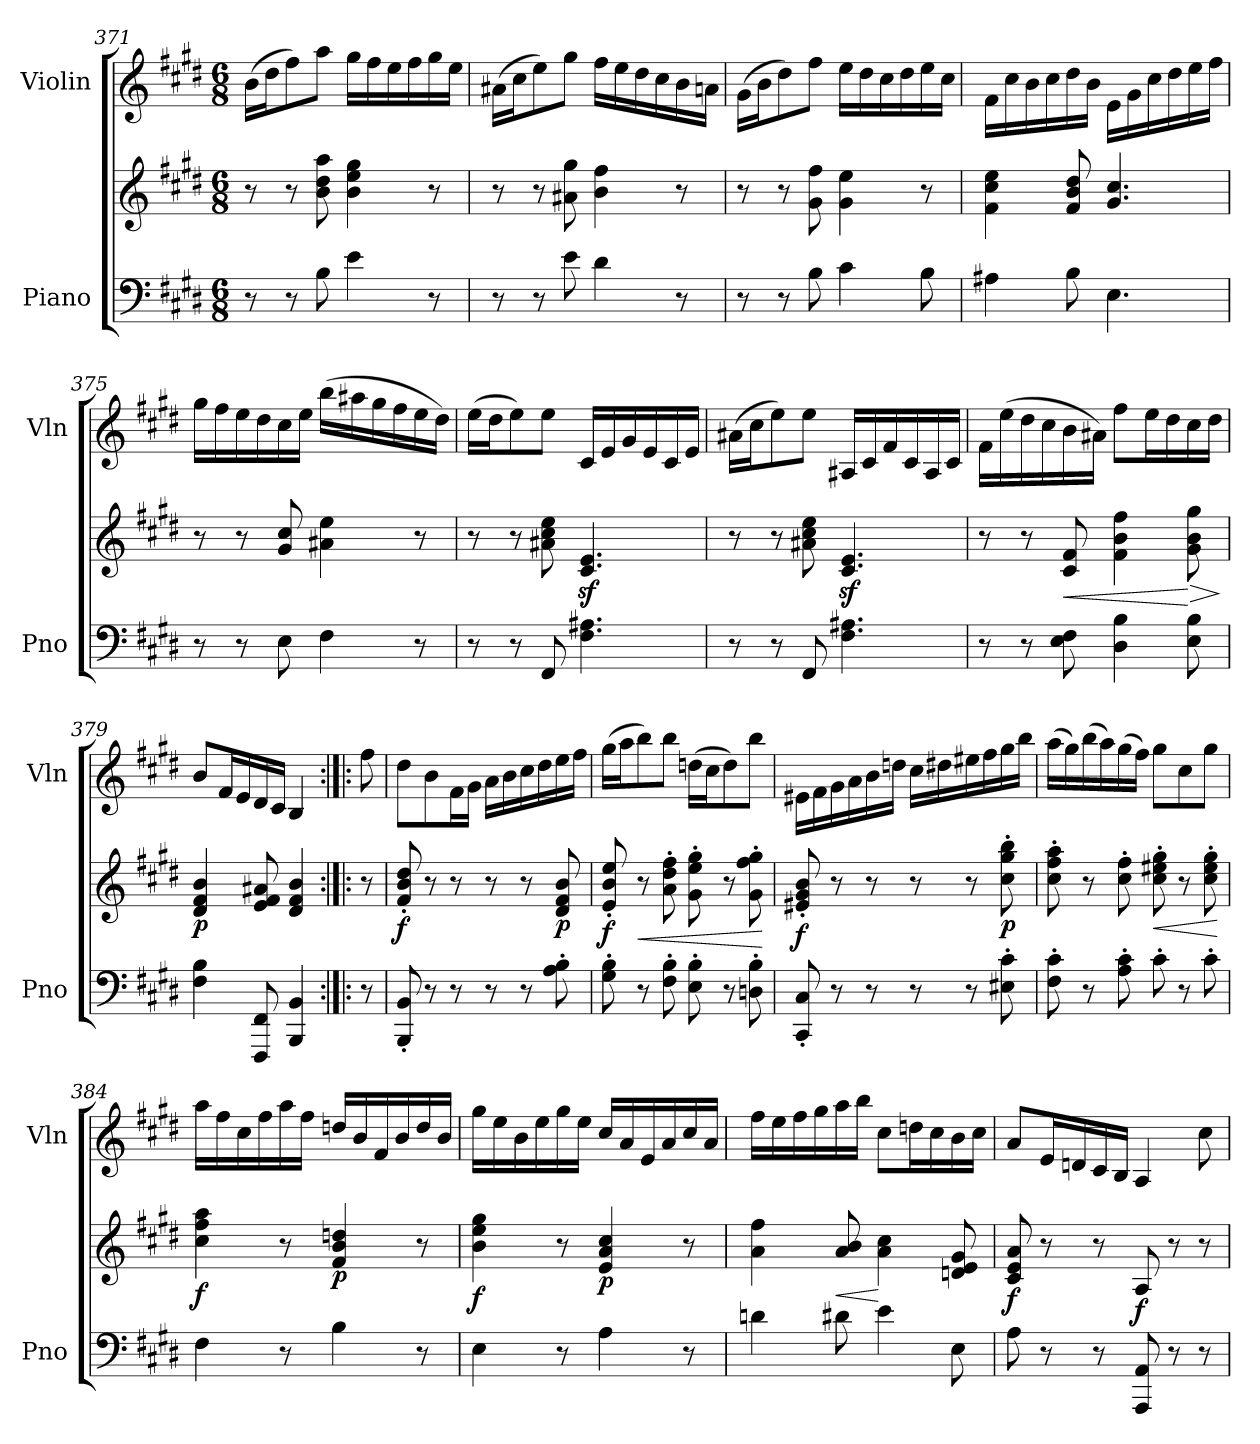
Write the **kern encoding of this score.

**kern	**kern	**dynam	**kern
*part2	*part2	*part2	*part1
*staff3	*staff2	*staff2/3	*staff1
*I"Piano	*	*	*I"Violin
*I'Pno	*	*	*I'Vln
*clefF4	*clefG2	*	*clefG2
*k[f#c#g#d#]	*k[f#c#g#d#]	*	*k[f#c#g#d#]
*M6/8	*M6/8	*	*M6/8
=371	=371	=371	=371
8r	8r	.	(16b\LL
.	.	.	16dd#\J
8r	8r	.	8ff#\)
8B\	8b\ 8dd#\ 8aa\	.	8aa\J
4e\	4b\ 4ee\ 4gg#\	.	16gg#\LL
.	.	.	16ff#\
.	.	.	16ee\
.	.	.	16ff#\
8r	8r	.	16gg#\
.	.	.	16ee\JJ
=372	=372	=372	=372
8r	8r	.	(16a#X\LL
.	.	.	16cc#\J
8r	8r	.	8ee\)
8e\	8a#X\ 8gg#\	.	8gg#\J
4d#\	4b\ 4ff#\	.	16ff#\LL
.	.	.	16ee\
.	.	.	16dd#\
.	.	.	16cc#\
8r	8r	.	16b\
.	.	.	16an\JJ
!!LO:LB:g=z
=373	=373	=373	=373
8r	8r	.	(16g#\LL
.	.	.	16b\J
8r	8r	.	8dd#\)
8B\	8g#\ 8ff#\	.	8ff#\J
4c#\	4g#\ 4ee\	.	16ee\LL
.	.	.	16dd#\
.	.	.	16cc#\
.	.	.	16dd#\
8B\	8r	.	16ee\
.	.	.	16cc#\JJ
=374	=374	=374	=374
4A#X\	4f#\ 4cc#\ 4ee\	.	16f#\LL
.	.	.	16cc#\
.	.	.	16b\
.	.	.	16cc#\
8B\	8f#/ 8b/ 8dd#/	.	16dd#\
.	.	.	16b\JJ
4.E\	4.g#/ 4.cc#/	.	16e\LL
.	.	.	16g#\
.	.	.	16cc#\
.	.	.	16dd#\
.	.	.	16ee\
.	.	.	16ff#\JJ
=375	=375	=375	=375
8r	8r	.	16gg#\LL
.	.	.	16ff#\
8r	8r	.	16ee\
.	.	.	16dd#\
8E\	8g#/ 8cc#/	.	16cc#\
.	.	.	16ee\JJ
4F#\	4a#X\ 4ee\	.	(16bb\LL
.	.	.	16aa#X\
.	.	.	16gg#\
.	.	.	16ff#\
8r	8r	.	16ee\
.	.	.	16dd#\JJ)
=376	=376	=376	=376
8r	8r	.	(16ee\LL
.	.	.	16dd#\J
8r	8r	.	8ee\)
8FF#/	8a#X\ 8cc#\ 8ee\	.	8ee\J
4.F#\ 4.A#X\	4.c#/z< 4.e/z<	.	16c#/LL
.	.	.	16e/
.	.	.	16g#/
.	.	.	16e/
.	.	.	16c#/
.	.	.	16e/JJ
!!LO:LB:g=z
=377	=377	=377	=377
8r	8r	.	(16a#X\LL
.	.	.	16cc#\J
8r	8r	.	8ee\)
8FF#/	8a#X\ 8cc#\ 8ee\	.	8ee\J
4.F#\ 4.A#X\	4.c#/z< 4.e/z<	.	16A#X/LL
.	.	.	16c#/
.	.	.	16f#/
.	.	.	16c#/
.	.	.	16A#/
.	.	.	16c#/JJ
=378	=378	=378	=378
8r	8r	.	16f#\LL
.	.	.	(16ee\
8r	8r	.	16dd#\
.	.	.	16cc#\
!	!	!LO:HP:b	!
8E\ 8F#\	8c#/ 8f#/	<	16b\
.	.	.	16a#X\JJ)
4D#\ 4B\	4f#\ 4b\ 4ff#\	.	8ff#\L
.	.	.	16ee\L
.	.	.	16dd#\
!	!	!LO:HP:n=1:b	!
8E\ 8B\	8g#\ 8b\ 8gg#\	[ >	16cc#\
.	.	.	16dd#\JJ
.	.	]	.
=379	=379	=379	=379
!	!	!LO:DY:b	!
4F#\ 4B\	4d#/ 4f#/ 4b/	p	8b/L
.	.	.	16f#/L
.	.	.	16e/
8FFF#/ 8FF#/	8e/ 8f#/ 8a#X/	.	16d#/
.	.	.	16c#/JJ
4BBB/ 4BB/	4d#/ 4f#/ 4b/	.	4B/
=379X9:|!|:	=379X9:|!|:	=379X9:|!|:	=379X9:|!|:
8r	8r	.	8ff#\
=380	=380	=380	=380
!	!	!LO:DY:b	!
8BBB/' 8BB/'	8f#/' 8b/' 8dd#/'	f	8dd#\L
8r	8r	.	8b\
8r	8r	.	16f#\L
.	.	.	16g#\JJ
8r	8r	.	16a\LL
.	.	.	16b\
8r	8r	.	16cc#\
.	.	.	16dd#\
!	!	!LO:DY:b	!
8A\' 8B\'	8d#/ 8f#/ 8b/	p	16ee\
.	.	.	16ff#\JJ
=381	=381	=381	=381
!	!	!LO:DY:b	!
8G#\' 8B\'	8e/' 8b/' 8ee/'	f	(16gg#\LL
.	.	.	16aa\J
!	!	!LO:HP:b	!
8r	8r	<	8bb\)
8F#\' 8B\'	8a\' 8dd#\' 8ff#\'	.	8bb\J
8E\' 8B\'	8g#\' 8ee\' 8gg#\'	.	(16ddn\LL
.	.	.	16cc#\J
8r	8r	.	8dd\)
8Dn\' 8B\'	8g#\' 8ff#\' 8gg#\'	.	8bb\J
.	.	[	.
!!LO:PB:g=z
=382	=382	=382	=382
!	!	!LO:DY:b	!
8CC#/' 8C#/'	8e#X/' 8g#/' 8b/'	f	16e#X\LL
.	.	.	16f#\
8r	8r	.	16g#\
.	.	.	16a\
8r	8r	.	16b\
.	.	.	16ddn\JJ
8r	8r	.	16cc#\LL
.	.	.	16dd#X\
8r	8r	.	16ee#X\
.	.	.	16ff#\
!	!	!LO:DY:b	!
8E#X\' 8c#\'	8cc#\' 8gg#\' 8bb\'	p	16gg#\
.	.	.	16bb\JJ
=383	=383	=383	=383
8F#\' 8c#\'	8cc#\' 8ff#\' 8aa\'	.	(16aa\LL
.	.	.	16gg#\)
8r	8r	.	(16bb\
.	.	.	16aa\)
8A\' 8c#\'	8cc#\' 8ff#\'	.	(16gg#\
.	.	.	16ff#\JJ)
!	!	!LO:HP:b	!
8c#'\	8cc#\' 8ee#X\' 8gg#\'	<	8gg#\L
8r	8r	.	8cc#\
8c#'\	8cc#\' 8ee#\' 8gg#\'	.	8gg#\J
.	.	[	.
=384	=384	=384	=384
!	!	!LO:DY:b	!
4F#\	4cc#\ 4ff#\ 4aa\	f	16aa\LL
.	.	.	16ff#\
.	.	.	16cc#\
.	.	.	16ff#\
8r	8r	.	16aa\
.	.	.	16ff#\JJ
!	!	!LO:DY:b	!
4B\	4f#/ 4b/ 4ddn/	p	16ddn/LL
.	.	.	16b/
.	.	.	16f#/
.	.	.	16b/
8r	8r	.	16dd/
.	.	.	16b/JJ
=385	=385	=385	=385
!	!	!LO:DY:b	!
4E\	4b\ 4ee\ 4gg#\	f	16gg#\LL
.	.	.	16ee\
.	.	.	16b\
.	.	.	16ee\
8r	8r	.	16gg#\
.	.	.	16ee\JJ
!	!	!LO:DY:b	!
4A\	4e/ 4a/ 4cc#/	p	16cc#/LL
.	.	.	16a/
.	.	.	16e/
.	.	.	16a/
8r	8r	.	16cc#/
.	.	.	16a/JJ
=386	=386	=386	=386
4dn\	4a\ 4ff#\	.	16ff#\LL
.	.	.	16ee\
.	.	.	16ff#\
.	.	.	16gg#\
!	!	!LO:HP:b	!
8d#X\	8a/ 8b/	<	16aa\
.	.	.	16bb\JJ
4e\	4a\ 4cc#\	[	8cc#\L
.	.	.	16ddn\L
.	.	.	16cc#\
8E\	8dn/ 8e/ 8g#/	.	16b\
.	.	.	16cc#\JJ
!!LO:LB:g=z
=387	=387	=387	=387
!	!	!LO:DY:b	!
8A\	8c#/ 8e/ 8a/	f	8a/L
8r	8r	.	16e/L
.	.	.	16dn/
8r	8r	.	16c#/
.	.	.	16B/JJ
!	!	!LO:DY:b	!
8AAA/ 8AA/	8A/	f	4A/
8r	8r	.	.
8r	8r	.	8cc#\
=	=	=	=
*-	*-	*-	*-
